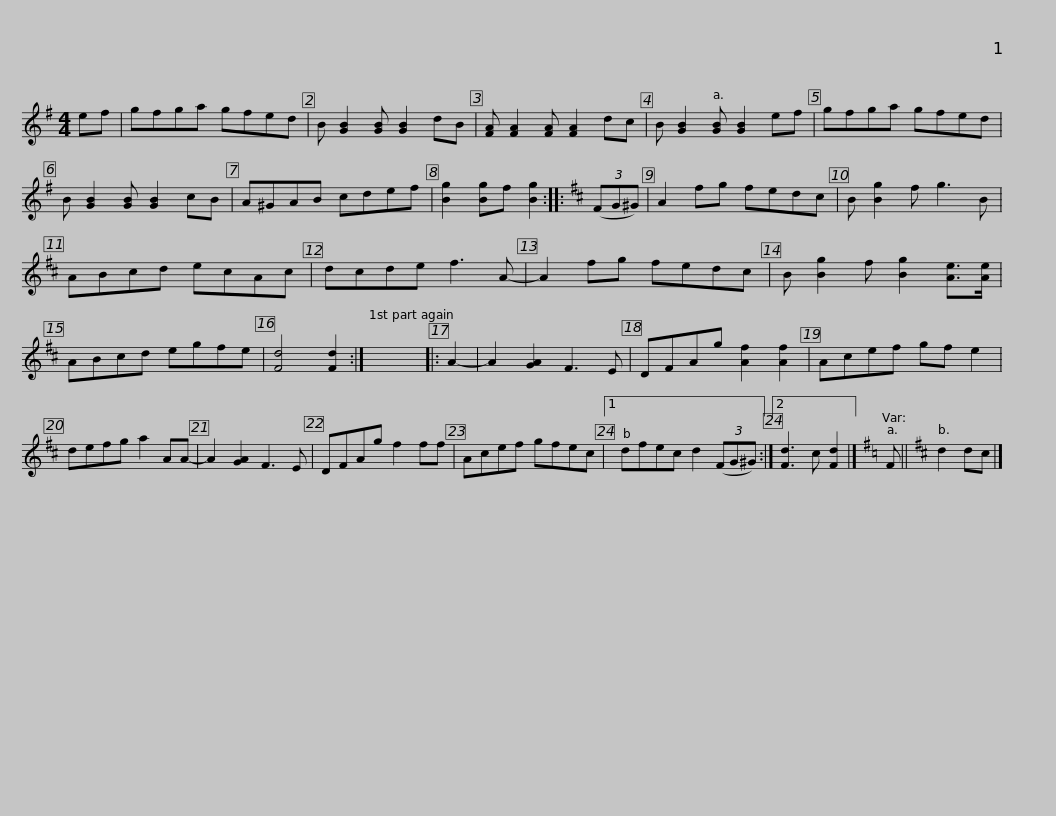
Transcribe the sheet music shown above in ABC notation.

X:1
L:1/8
M:4/4
I:linebreak $
K:G
V:1 treble
V:1
 ef | gfga gfed | B [GB]2 [GB] [GB]2 dB | [FA] [FA]2 [FA] [FA]2 dc | B [GB]2 [GB] [GB]2 ef | %5
 gfga gfed |$ B [GB]2 [GB] [GB]2 cB | A^GAB cdef | [Bg]2 [Bg]f [Bg]2 ::[K:D] (3(FG^G) | %10
 A2 fg fedc | B [Bg]2 f g3 B |$ ABcd ecAc | dcde f3 A- | A2 fg fedc | %15
 B [Bg]2 f [Bg]2 [Ae]>[Ae] | ABcd egfe | [Fd]4 [Fd]2 :| x8 |: A2- |$ %20
 A2 [GA]2 F3 E | DFAg [Af]2 [Af]2 | Acef gf e2 | defg a2 AA- | A2 [GA]2 F3 E | %25
 DFAg f2 ff |$ Acef gfec |1 dfec d2 (3(FG^G) :|2 [Fd]3 c [Fd]2 |][K:G] F || %30
[K:D] d2 dc |] %31
